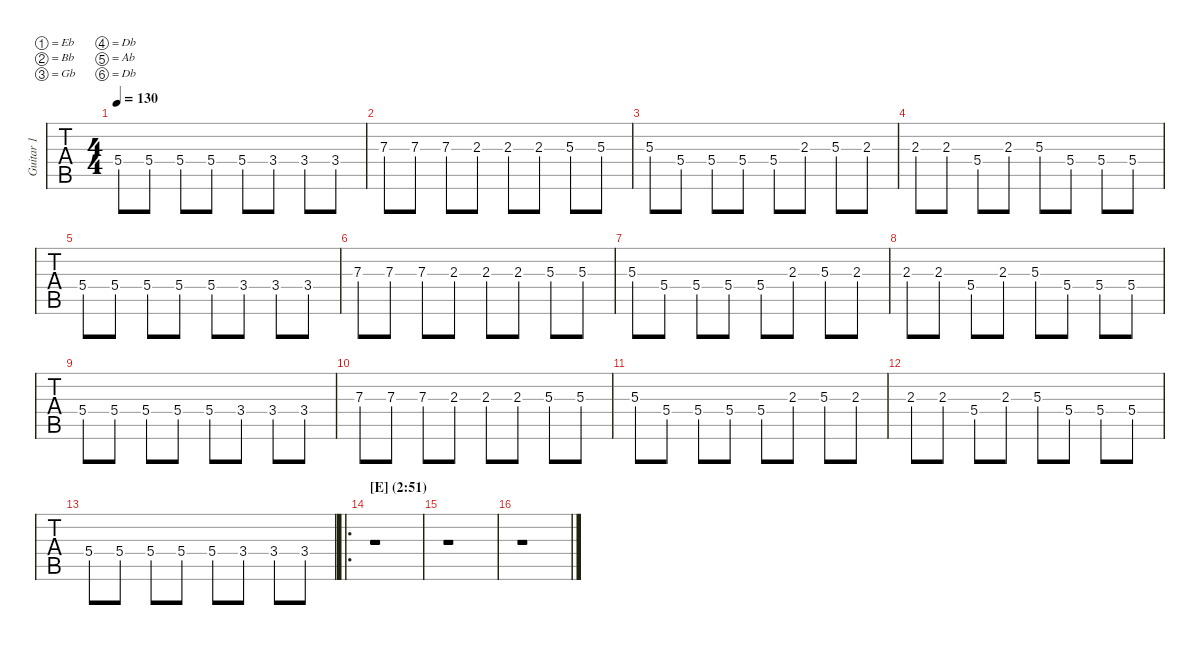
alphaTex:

\defaultSystemsLayout 4
\hideDynamics
\bracketExtendMode nobrackets
\multiTrackTrackNamePolicy allsystems
\firstSystemTrackNameMode fullname
\otherSystemsTrackNameMode fullname
\otherSystemsTrackNameOrientation horizontal
\track ("Guitar 1" "Guitar 1") {instrument overdrivenguitar}
\staff {tabs}
\tuning (Eb4 Bb3 Gb3 Db3 Ab2 Db2)
\ts (4 4)
\scale
0.978438
\tempo 130
\accidentals auto
\clef g2
\ottava regular
\simile none
\ks aminor
5.4{acc x}.8{dy mf} 5.4{acc x}.8 5.4{acc x}.8 5.4{acc x}.8 5.4{acc x}.8 3.4{acc #}.8 3.4{acc #}.8 3.4{acc #}.8 |
\scale
1.06468 7.3{acc x}.8 7.3{acc x}.8 7.3{acc x}.8 2.3{acc x}.8 2.3{acc x}.8 2.3{acc x}.8 5.3{acc #}.8 5.3{acc #}.8 |
\scale
0.978438 5.3{acc #}.8 5.4{acc x}.8 5.4{acc x}.8 5.4{acc x}.8 5.4{acc x}.8 2.3{acc x}.8 5.3{acc #}.8 2.3{acc x}.8 |
\scale
0.978438 2.3{acc x}.8 2.3{acc x}.8 5.4{acc x}.8 2.3{acc x}.8 5.3{acc #}.8 5.4{acc x}.8 5.4{acc x}.8 5.4{acc x}.8 |
\scale
0.978438 5.4{acc x}.8 5.4{acc x}.8 5.4{acc x}.8 5.4{acc x}.8 5.4{acc x}.8 3.4{acc #}.8 3.4{acc #}.8 3.4{acc #}.8 |
\scale
1.06468 7.3{acc x}.8 7.3{acc x}.8 7.3{acc x}.8 2.3{acc x}.8 2.3{acc x}.8 2.3{acc x}.8 5.3{acc #}.8 5.3{acc #}.8 |
\scale
0.978438 5.3{acc #}.8 5.4{acc x}.8 5.4{acc x}.8 5.4{acc x}.8 5.4{acc x}.8 2.3{acc x}.8 5.3{acc #}.8 2.3{acc x}.8 |
\scale
0.978438 2.3{acc x}.8 2.3{acc x}.8 5.4{acc x}.8 2.3{acc x}.8 5.3{acc #}.8 5.4{acc x}.8 5.4{acc x}.8 5.4{acc x}.8 |
\scale
0.978438 5.4{acc x}.8 5.4{acc x}.8 5.4{acc x}.8 5.4{acc x}.8 5.4{acc x}.8 3.4{acc #}.8 3.4{acc #}.8 3.4{acc #}.8 |
\scale
1.06085 7.3{acc x}.8 7.3{acc x}.8 7.3{acc x}.8 2.3{acc x}.8 2.3{acc x}.8 2.3{acc x}.8 5.3{acc #}.8 5.3{acc #}.8 |
\scale
0.974603 5.3{acc #}.8 5.4{acc x}.8 5.4{acc x}.8 5.4{acc x}.8 5.4{acc x}.8 2.3{acc x}.8 5.3{acc #}.8 2.3{acc x}.8 |
\scale
0.9906 2.3{acc x}.8 2.3{acc x}.8 5.4{acc x}.8 2.3{acc x}.8 5.3{acc #}.8 5.4{acc x}.8 5.4{acc x}.8 5.4{acc x}.8 |
\scale
0.973948 5.4{acc x}.8 5.4{acc x}.8 5.4{acc x}.8 5.4{acc x}.8 5.4{acc x}.8 3.4{acc #}.8 3.4{acc #}.8 3.4{acc #}.8 |
\ro
\section ("E" "(2:51)")
\scale
1.07775 r.1 |
\scale
0.960712 r.1 |
\scale
0.987375 r.1
